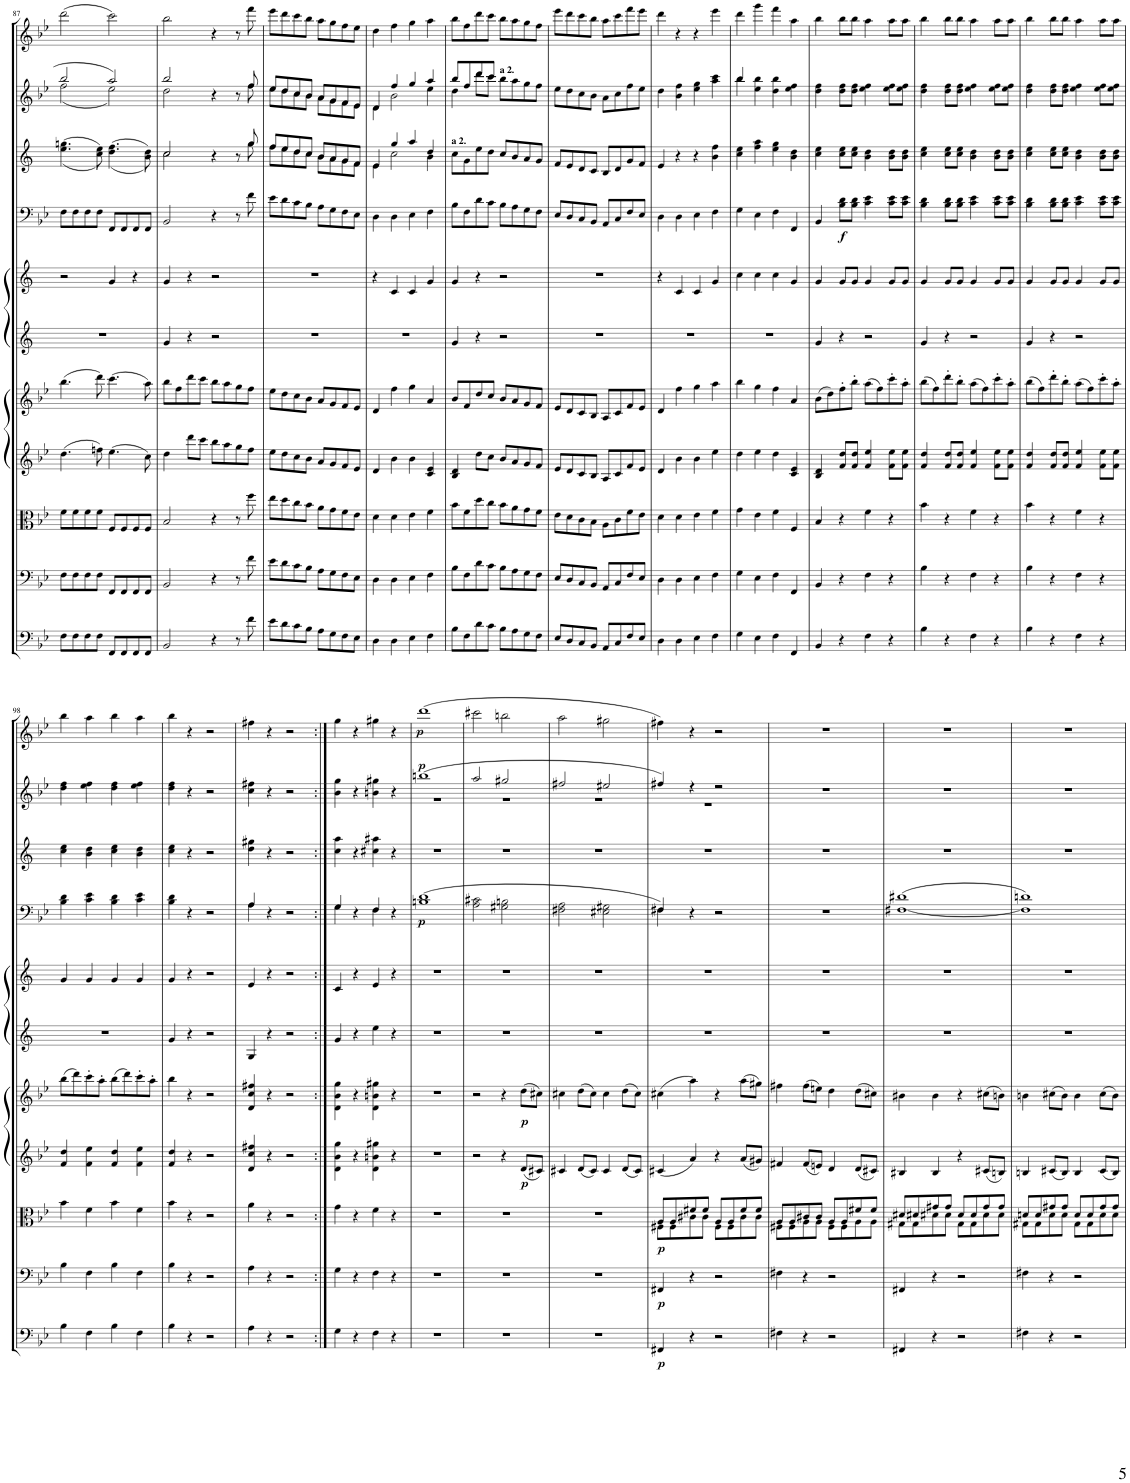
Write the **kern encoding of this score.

**kern	**dynam	**kern	**dynam	**kern	**dynam	**kern	**dynam	**kern	**dynam	**kern	**kern	**kern	**dynam	**kern	**kern	**dynam	**kern	**dynam
*part11	*part11	*part10	*part10	*part9	*part9	*part8	*part8	*part7	*part7	*part6	*part5	*part4	*part4	*part3	*part2	*part2	*part1	*part1
*staff11	*staff11	*staff10	*staff10	*staff9	*staff9	*staff8	*staff8	*staff7	*staff7	*staff6	*staff5	*staff4	*staff4	*staff3	*staff2	*staff2	*staff1	*staff1
*I"Contrabasso.	*	*I"Violoncello.	*	*I"Viola.	*	*I"Violino II.	*	*I"Violino I.	*	*I"Corno in G.	*I"Corno in B.	*I"Fagotti.	*	*I"Clarinetti in B.	*I"Oboi.	*	*I"Flauto.	*
*	*	*	*	*	*	*	*	*	*	*	*	*	*	*I'Cl	*I'Ob	*	*I'Fl	*
!!LO:PB:g=z
*clefF4	*	*clefF4	*	*clefC3	*	*clefG2	*	*clefG2	*	*clefG2	*clefG2	*clefF4	*	*clefG2	*clefG2	*	*clefG2	*
*Trd7c12	*	*	*	*	*	*	*	*	*	*Trd3c5	*Trd1c2	*	*	*Trd1c2	*	*	*	*
*k[b-e-]	*	*k[b-e-]	*	*k[b-e-]	*	*k[b-e-]	*	*k[b-e-]	*	*k[b-e-a-]	*k[]	*k[b-e-]	*	*k[]	*k[b-e-]	*	*k[b-e-]	*
*M2/2	*	*M2/2	*	*M2/2	*	*M2/2	*	*M2/2	*	*M2/2	*M2/2	*M2/2	*	*M2/2	*M2/2	*	*M2/2	*
*met(c|)	*	*met(c|)	*	*met(c|)	*	*met(c|)	*	*met(c|)	*	*met(c|)	*met(c|)	*met(c|)	*	*met(c|)	*met(c|)	*	*met(c|)	*
=87	=87	=87	=87	=87	=87	=87	=87	=87	=87	=87	=87	=87	=87	=87	=87	=87	=87	=87
*	*	*	*	*	*	*	*	*	*	*	*	*	*	*	*^	*	*	*
8F'\L	.	8F'\L	.	8f'\L	.	(4.dd\	.	(4.bb-\	.	1r	2r	8F'\L	.	(<(4.ee\ 4.ggn\	2bb-/	(2ff\	.	(2ddd\	.
8F'\	.	8F'\	.	8f'\	.	.	.	.	.	.	.	8F'\	.	.	.	.	.	.	.
8F'\	.	8F'\	.	8f'\	.	.	.	.	.	.	.	8F'\	.	.	.	.	.	.	.
8F'\J	.	8F'\J	.	8f'\J	.	8ffn\)	.	8ddd\)	.	.	.	8F'\J	.	8cc\ 8ee\))	.	.	.	.	.
8FF'/L	.	8FF'/L	.	8F'/L	.	(4.ee-\	.	(4.ccc\	.	.	4g/	8FF'/L	.	(<(4.dd\ 4.ff\	2aa/	2ee-\)	.	2ccc\)	.
8FF'/	.	8FF'/	.	8F'/	.	.	.	.	.	.	.	8FF'/	.	.	.	.	.	.	.
8FF'/	.	8FF'/	.	8F'/	.	.	.	.	.	.	4r	8FF'/	.	.	.	.	.	.	.
8FF'/J	.	8FF'/J	.	8F'/J	.	8cc\)	.	8aa\)	.	.	.	8FF'/J	.	8b\ 8dd\))	.	.	.	.	.
=88	=88	=88	=88	=88	=88	=88	=88	=88	=88	=88	=88	=88	=88	=88	=88	=88	=88	=88	=88
*	*	*	*	*	*	*	*	*	*	*	*	*	*	*^	*	*	*	*	*
2BB-/	.	2BB-/	.	2B-/	.	4dd\	.	8bb-\L	.	4g/	4g/	2BB-/	.	2cc/	2cc\	2bb-/	2dd\	.	2bb-\	.
.	.	.	.	.	.	.	.	8ff'~\	.	.	.	.	.	.	.	.	.	.	.	.
.	.	.	.	.	.	8ddd'~\L	.	8ddd'~\	.	4r	4r	.	.	.	.	.	.	.	.	.
.	.	.	.	.	.	8ccc'~\J	.	8ccc'~\J	.	.	.	.	.	.	.	.	.	.	.	.
4r	.	4r	.	4r	.	8bb-'~\L	.	8bb-'~\L	.	2r	2r	4r	.	4r	4.ryy	4r	4.ryy	.	4r	.
.	.	.	.	.	.	8aa'~\	.	8aa'~\	.	.	.	.	.	.	.	.	.	.	.	.
8r	.	8r	.	8r	.	8gg'~\	.	8gg'~\	.	.	.	8r	.	8r	.	8r	.	.	8r	.
8f'~\	.	8f'~\	.	8ff'~\	.	8ff'~\J	.	8ff'~\J	.	.	.	8f\	.	8gg/	8gg\	8ff/	8ff\	.	8fff\	.
=89	=89	=89	=89	=89	=89	=89	=89	=89	=89	=89	=89	=89	=89	=89	=89	=89	=89	=89	=89	=89
8e-'~\L	.	8e-'~\L	.	8ee-'~\L	.	8ee-'~\L	.	8ee-'~\L	.	1r	1r	8e-\L	.	8ff/L	8ff\L	8ee-/L	8ee-\L	.	8eee-\L	.
8d'~\	.	8d'~\	.	8dd'~\	.	8dd'~\	.	8dd'~\	.	.	.	8d\	.	8ee/	8ee\	8dd/	8dd\	.	8ddd\	.
8c'~\	.	8c'~\	.	8cc'~\	.	8cc'~\	.	8cc'~\	.	.	.	8c\	.	8dd/	8dd\	8cc/	8cc\	.	8ccc\	.
8B-'~\J	.	8B-'~\J	.	8b-'~\J	.	8b-'~\J	.	8b-'~\J	.	.	.	8B-\J	.	8cc/J	8cc\J	8b-/J	8b-\J	.	8bb-\J	.
8A'~\L	.	8A'~\L	.	8a'~\L	.	8a'~/L	.	8a'~/L	.	.	.	8A\L	.	8b/L	8b\L	8a/L	8a\L	.	8aa\L	.
8G'~\	.	8G'~\	.	8g'~\	.	8g'~/	.	8g'~/	.	.	.	8G\	.	8a/	8a\	8g/	8g\	.	8gg\	.
8F'~\	.	8F'~\	.	8f'~\	.	8f'~/	.	8f'~/	.	.	.	8F\	.	8g/	8g\	8f/	8f\	.	8ff\	.
8E-'~\J	.	8E-'~\J	.	8e-'~\J	.	8e-'~/J	.	8e-'~/J	.	.	.	8E-\J	.	8f/J	8f\J	8e-/J	8e-\J	.	8ee-\J	.
=90	=90	=90	=90	=90	=90	=90	=90	=90	=90	=90	=90	=90	=90	=90	=90	=90	=90	=90	=90	=90
4D'\	.	4D'\	.	4d'\	.	4d'/	.	4d'/	.	1r	4r	4D'\	.	4e'/	4e'\	4d'/	4d'\	.	4dd'\	.
4D'\	.	4D'\	.	4d'\	.	4b-'\	.	4ff'\	.	.	4c'/	4D'\	.	4gg'/	2cc\	4ff'/	2b-\	.	4ff'\	.
4E-'\	.	4E-'\	.	4e-'\	.	4b-'\	.	4gg'\	.	.	4c'/	4E-'\	.	4aa'/	.	4gg'/	.	.	4gg'\	.
4F'\	.	4F'\	.	4f'\	.	4c/' 4e-/'	.	4a'/	.	.	4g'/	4F'\	.	4dd'/	4b\	4aa'/	4ee-\	.	4aa'\	.
=91	=91	=91	=91	=91	=91	=91	=91	=91	=91	=91	=91	=91	=91	=91	=91	=91	=91	=91	=91	=91
!	!	!	!	!	!	!	!	!	!	!	!	!	!	!LO:TX:a:B:t=a 2.	!	!	!	!	!	!
*	*	*	*	*	*	*	*	*	*	*	*	*	*	*v	*v	*	*	*	*	*
8B-'~\L	.	8B-'~\L	.	8b-'~\L	.	4B-/' 4d/'	.	8b-'~/L	.	4g/	4g/	8B-\L	.	8cc\L	8bb-/L	4dd\	.	8bb-\L	.
8F'~\	.	8F'~\	.	8f'~\	.	.	.	8f'~/	.	.	.	8F\	.	8g\	8ff/	.	.	8ff\	.
8d'~\	.	8d'~\	.	8dd'~\	.	8dd'~\L	.	8dd'~/	.	4r	4r	8d\	.	8ee\	8ddd/	8ddd\L	.	8ddd\	.
8c'~\J	.	8c'~\J	.	8cc'~\J	.	8cc'~\J	.	8cc'~/J	.	.	.	8c\J	.	8dd\J	8ccc/J	8ccc\J	.	8ccc\J	.
!	!	!	!	!	!	!	!	!	!	!	!	!	!	!	!LO:TX:a:B:t=a 2.	!	!	!	!
8B-'~\L	.	8B-'~\L	.	8b-'~\L	.	8b-'~/L	.	8b-'~/L	.	2r	2r	8B-\L	.	8cc/L	8bb-\L	2ryy	.	8bb-\L	.
8A'~\	.	8A'~\	.	8a'~\	.	8a'~/	.	8a'~/	.	.	.	8A\	.	8b/	8aa\	.	.	8aa\	.
8G'~\	.	8G'~\	.	8g'~\	.	8g'~/	.	8g'~/	.	.	.	8G\	.	8a/	8gg\	.	.	8gg\	.
8F'~\J	.	8F'~\J	.	8f'~\J	.	8f'~/J	.	8f'~/J	.	.	.	8F\J	.	8g/J	8ff\J	.	.	8ff\J	.
*	*	*	*	*	*	*	*	*	*	*	*	*	*	*	*v	*v	*	*	*
=92	=92	=92	=92	=92	=92	=92	=92	=92	=92	=92	=92	=92	=92	=92	=92	=92	=92	=92
8E-'~/L	.	8E-'~/L	.	8e-'~\L	.	8e-'~/L	.	8e-'~/L	.	1r	1r	8E-/L	.	8f/L	8ee-\L	.	8eee-\L	.
8D'~/	.	8D'~/	.	8d'~\	.	8d'~/	.	8d'~/	.	.	.	8D/	.	8e/	8dd\	.	8ddd\	.
8C'~/	.	8C'~/	.	8c'~\	.	8c'~/	.	8c'~/	.	.	.	8C/	.	8d/	8cc\	.	8ccc\	.
8BB-'~/J	.	8BB-'~/J	.	8B-'~\J	.	8B-'~/J	.	8B-'~/J	.	.	.	8BB-/J	.	8c/J	8b-\J	.	8bb-\J	.
8AA'~/L	.	8AA'~/L	.	8A'~\L	.	8A'~/L	.	8A'~/L	.	.	.	8AA/L	.	8B/L	8a\L	.	8aa\L	.
8C'~/	.	8C'~/	.	8c'~\	.	8c'~/	.	8c'~/	.	.	.	8C/	.	8d/	8cc\	.	8ccc\	.
8F'~/	.	8F'~/	.	8f'~\	.	8f'~/	.	8f'~/	.	.	.	8F/	.	8g/	8ff\	.	8fff\	.
8E-'~/J	.	8E-'~/J	.	8e-'~\J	.	8e-'~/J	.	8e-'~/J	.	.	.	8E-/J	.	8f/J	8ee-\J	.	8eee-\J	.
=93	=93	=93	=93	=93	=93	=93	=93	=93	=93	=93	=93	=93	=93	=93	=93	=93	=93	=93
4D'\	.	4D'\	.	4d'\	.	4d'/	.	4d'/	.	1r	4r	4D'\	.	4e/	4dd\	.	4ddd\	.
4D'\	.	4D'\	.	4d'\	.	4b-'\	.	4ff'\	.	.	4c'/	4D'\	.	4r	4b-\' 4ff\'	.	4r	.
4E-'\	.	4E-'\	.	4e-'\	.	4b-'\	.	4gg'\	.	.	4c'/	4E-'\	.	4r	4ee-\' 4gg\'	.	4r	.
4F'\	.	4F'\	.	4f'\	.	4ee-'\	.	4aa'\	.	.	4g'/	4F'\	.	4b\' 4ff\'	4aa\' 4ccc\'	.	4eee-'\	.
=94	=94	=94	=94	=94	=94	=94	=94	=94	=94	=94	=94	=94	=94	=94	=94	=94	=94	=94
*	*	*	*	*	*	*	*	*	*	*	*	*	*	*	*^	*	*	*
4G'\	.	4G'\	.	4g'\	.	4dd'\	.	4bb-'\	.	1r	4cc'\	4G'\	.	4cc\' 4ee\'	4bb-'/	4bb-'\	.	4ddd'\	.
4E-'\	.	4E-'\	.	4e-'\	.	4ee-'\	.	4gg'\	.	.	4cc'\	4E-'\	.	4ff\' 4aa\'	4ee-\' 4bb-\'	2.ryy	.	4ggg'\	.
4F'\	.	4F'\	.	4f'\	.	4dd'\	.	4ff'\	.	.	4cc'\	4F'\	.	4ee\' 4gg\'	4dd\' 4bb-\'	.	.	4fff'\	.
4FF'/	.	4FF'/	.	4F'/	.	4c/' 4e-/'	.	4a'/	.	.	4g'/	4FF'/	.	4b\' 4dd\'	4ee-\' 4ff\'	.	.	4aa'\	.
*	*	*	*	*	*	*	*	*	*	*	*	*	*	*	*v	*v	*	*	*
=95	=95	=95	=95	=95	=95	=95	=95	=95	=95	=95	=95	=95	=95	=95	=95	=95	=95	=95
4BB-/	.	4BB-/	.	4B-/	.	4B-/ 4d/	.	(8b-\L	.	4g/	4g'/	4BB-/	.	4cc\ 4ee\	4dd\ 4ff\	.	4bb-\	.
.	.	.	.	.	.	.	.	8dd'\)	.	.	.	.	.	.	.	.	.	.
!	!	!	!	!	!	!	!	!	!	!	!	!	!LO:DY:b	!	!	!	!	!
4r	.	4r	.	4r	.	8f/' 8dd/'L	.	8ff'\	.	4r	8g'/L	8B-\' 8d\'L	f	8cc\ 8ee\L	8dd\ 8ff\L	.	8bb-\L	.
.	.	.	.	.	.	8f/' 8dd/'J	.	8bb-'\J	.	.	8g'/J	8B-\' 8d\'J	.	8cc\ 8ee\J	8dd\ 8ff\J	.	8bb-\J	.
4F\	.	4F\	.	4f\	.	4f/'~ 4ee-/'~	.	(8aa\L	.	2r	4g'/	4c\' 4e-\'	.	4b\ 4dd\	4ee-\ 4ff\	.	4aa\	.
.	.	.	.	.	.	.	.	8ff'\)	.	.	.	.	.	.	.	.	.	.
4r	.	4r	.	4r	.	8f\' 8ee-\'L	.	8ccc'\	.	.	8g'/L	8c\' 8e-\'L	.	8b\ 8dd\L	8ee-\ 8ff\L	.	8aa\L	.
.	.	.	.	.	.	8f\' 8ee-\'J	.	8aa'\J	.	.	8g'/J	8c\' 8e-\'J	.	8b\ 8dd\J	8ee-\ 8ff\J	.	8aa\J	.
=96	=96	=96	=96	=96	=96	=96	=96	=96	=96	=96	=96	=96	=96	=96	=96	=96	=96	=96
4B-\	.	4B-\	.	4b-\	.	4f/'~ 4dd/'~	.	(8bb-\L	.	4g/	4g'/	4B-\' 4d\'	.	4cc\ 4ee\	4dd\ 4ff\	.	4bb-\	.
.	.	.	.	.	.	.	.	8ff'\)	.	.	.	.	.	.	.	.	.	.
4r	.	4r	.	4r	.	8f/' 8dd/'L	.	8ddd'\	.	4r	8g'/L	8B-\' 8d\'L	.	8cc\ 8ee\L	8dd\ 8ff\L	.	8bb-\L	.
.	.	.	.	.	.	8f/' 8dd/'J	.	8bb-'\J	.	.	8g'/J	8B-\' 8d\'J	.	8cc\ 8ee\J	8dd\ 8ff\J	.	8bb-\J	.
4F\	.	4F\	.	4f\	.	4f/'~ 4ee-/'~	.	(8aa\L	.	2r	4g'/	4c\' 4e-\'	.	4b\ 4dd\	4ee-\ 4ff\	.	4aa\	.
.	.	.	.	.	.	.	.	8ff'\)	.	.	.	.	.	.	.	.	.	.
4r	.	4r	.	4r	.	8f\' 8ee-\'L	.	8ccc'\	.	.	8g'/L	8c\' 8e-\'L	.	8b\ 8dd\L	8ee-\ 8ff\L	.	8aa\L	.
.	.	.	.	.	.	8f\' 8ee-\'J	.	8aa'\J	.	.	8g'/J	8c\' 8e-\'J	.	8b\ 8dd\J	8ee-\ 8ff\J	.	8aa\J	.
=97	=97	=97	=97	=97	=97	=97	=97	=97	=97	=97	=97	=97	=97	=97	=97	=97	=97	=97
4B-\	.	4B-\	.	4b-\	.	4f/'~ 4dd/'~	.	(8bb-\L	.	4g/	4g'/	4B-\' 4d\'	.	4cc\ 4ee\	4dd\ 4ff\	.	4bb-\	.
.	.	.	.	.	.	.	.	8ff'\)	.	.	.	.	.	.	.	.	.	.
4r	.	4r	.	4r	.	8f/' 8dd/'L	.	8ddd'\	.	4r	8g'/L	8B-\' 8d\'L	.	8cc\ 8ee\L	8dd\ 8ff\L	.	8bb-\L	.
.	.	.	.	.	.	8f/' 8dd/'J	.	8bb-'\J	.	.	8g'/J	8B-\' 8d\'J	.	8cc\ 8ee\J	8dd\ 8ff\J	.	8bb-\J	.
4F\	.	4F\	.	4f\	.	4f/'~ 4ee-/'~	.	(8aa\L	.	2r	4g'/	4c\' 4e-\'	.	4b\ 4dd\	4ee-\ 4ff\	.	4aa\	.
.	.	.	.	.	.	.	.	8ff'\)	.	.	.	.	.	.	.	.	.	.
4r	.	4r	.	4r	.	8f\' 8ee-\'L	.	8ccc'\	.	.	8g'/L	8c\' 8e-\'L	.	8b\ 8dd\L	8ee-\ 8ff\L	.	8aa\L	.
.	.	.	.	.	.	8f\' 8ee-\'J	.	8aa'\J	.	.	8g'/J	8c\' 8e-\'J	.	8b\ 8dd\J	8ee-\ 8ff\J	.	8aa\J	.
!!LO:LB:g=z
=98	=98	=98	=98	=98	=98	=98	=98	=98	=98	=98	=98	=98	=98	=98	=98	=98	=98	=98
4B-'~\	.	4B-'~\	.	4b-'~\	.	4f/'~ 4dd/'~	.	(8bb-\L	.	1r	4g'~/	4B-\'~ 4d\'~	.	4cc\'~ 4ee\'~	4dd\'~ 4ff\'~	.	4bb-'~\	.
.	.	.	.	.	.	.	.	8ddd'\)	.	.	.	.	.	.	.	.	.	.
4F'~\	.	4F'~\	.	4f'~\	.	4f\'~ 4ee-\'~	.	8ccc'\	.	.	4g'~/	4c\'~ 4e-\'~	.	4b\'~ 4dd\'~	4ee-\'~ 4ff\'~	.	4aa'~\	.
.	.	.	.	.	.	.	.	8aa'\J	.	.	.	.	.	.	.	.	.	.
4B-'~\	.	4B-'~\	.	4b-'~\	.	4f/'~ 4dd/'~	.	(8bb-\L	.	.	4g'~/	4B-\'~ 4d\'~	.	4cc\'~ 4ee\'~	4dd\'~ 4ff\'~	.	4bb-'~\	.
.	.	.	.	.	.	.	.	8ddd'\)	.	.	.	.	.	.	.	.	.	.
4F'~\	.	4F'~\	.	4f'~\	.	4f\'~ 4ee-\'~	.	8ccc'\	.	.	4g'~/	4c\'~ 4e-\'~	.	4b\'~ 4dd\'~	4ee-\'~ 4ff\'~	.	4aa'~\	.
.	.	.	.	.	.	.	.	8aa'\J	.	.	.	.	.	.	.	.	.	.
=99	=99	=99	=99	=99	=99	=99	=99	=99	=99	=99	=99	=99	=99	=99	=99	=99	=99	=99
4B-\	.	4B-\	.	4b-\	.	4f/ 4dd/	.	4bb-\	.	4g/	4g/	4B-\ 4d\	.	4cc\ 4ee\	4dd\ 4ff\	.	4bb-\	.
4r	.	4r	.	4r	.	4r	.	4r	.	4r	4r	4r	.	4r	4r	.	4r	.
2r	.	2r	.	2r	.	2r	.	2r	.	2r	2r	2r	.	2r	2r	.	2r	.
=100	=100	=100	=100	=100	=100	=100	=100	=100	=100	=100	=100	=100	=100	=100	=100	=100	=100	=100
.	.	.	.	.	.	8qd 8qcc	.	8qd 8qcc	.	.	.	.	.	.	.	.	.	.
*	*	*	*	*	*	*	*	*	*	*	*	*^	*	*	*	*	*	*
4A\	.	4A\	.	4a\	.	4d/ 4cc/ 4ff#X/	.	4d/ 4cc/ 4ff#X/	.	4G/	4e/	4A/	4A\	.	4dd\ 4gg#X\	4cc\ 4ff#X\	.	4ff#X\	.
4r	.	4r	.	4r	.	4r	.	4r	.	4r	4r	4r	2.ryy	.	4r	4r	.	4r	.
2r	.	2r	.	2r	.	2r	.	2r	.	2r	2r	2r	.	.	2r	2r	.	2r	.
=101:|!	=101:|!	=101:|!	=101:|!	=101:|!	=101:|!	=101:|!	=101:|!	=101:|!	=101:|!	=101:|!	=101:|!	=101:|!	=101:|!	=101:|!	=101:|!	=101:|!	=101:|!	=101:|!	=101:|!
.	.	.	.	.	.	8qd 8qb-	.	8qd 8qb-	.	.	.	.	.	.	.	.	.	.	.
4G\	.	4G\	.	4g\	.	4d\ 4b-\ 4gg\	.	4d\ 4b-\ 4gg\	.	4g/	4c/	4G/	4G\	.	4cc\ 4aa\	4b-\ 4gg\	.	4gg\	.
4r	.	4r	.	4r	.	4r	.	4r	.	4r	4r	4r	4ryy	.	4r	4r	.	4r	.
.	.	.	.	.	.	8qd 8qbn	.	8qd 8qbn	.	.	.	.	.	.	.	.	.	.	.
4F\	.	4F\	.	4f\	.	4d\ 4bn\ 4gg#X\	.	4d\ 4bn\ 4gg#X\	.	4een\	4e/	4F/	4F\	.	4cc#X\ 4aa#X\	4bn\ 4gg#X\	.	4gg#X\	.
4r	.	4r	.	4r	.	4r	.	4r	.	4r	4r	4r	4ryy	.	4r	4r	.	4r	.
=102	=102	=102	=102	=102	=102	=102	=102	=102	=102	=102	=102	=102	=102	=102	=102	=102	=102	=102	=102
*	*	*	*	*	*	*	*	*	*	*	*	*	*	*	*	*^	*	*	*
!	!	!	!	!	!	!	!	!	!	!	!	!	!	!LO:DY:b	!	!	!	!LO:DY:a	!	!LO:DY:b
*	*	*	*	*	*	*	*	*	*	*	*	*v	*v	*	*	*	*	*	*	*
1r	.	1r	.	1r	.	1r	.	1r	.	1r	1r	(1Bn 1d	p	1r	(1bbn	1r	p	(1ddd	p
=103	=103	=103	=103	=103	=103	=103	=103	=103	=103	=103	=103	=103	=103	=103	=103	=103	=103	=103	=103
1r	.	1r	.	1r	.	2r	.	2r	.	1r	1r	2A\ 2c#X\	.	1r	2aa/	1r	.	2ccc#X\	.
.	.	.	.	.	.	4r	.	4r	.	.	.	2G#X\ 2Bn\	.	.	2gg#X/	.	.	2bbn\	.
!	!	!	!	!	!	!	!LO:DY:b	!	!LO:DY:b	!	!	!	!	!	!	!	!	!	!
.	.	.	.	.	.	(8d/L	p	(8dd\L	p	.	.	.	.	.	.	.	.	.	.
.	.	.	.	.	.	8c#X/J)	.	8cc#X\J)	.	.	.	.	.	.	.	.	.	.	.
=104	=104	=104	=104	=104	=104	=104	=104	=104	=104	=104	=104	=104	=104	=104	=104	=104	=104	=104	=104
1r	.	1r	.	1r	.	4c#X'~/	.	4cc#X'~\	.	1r	1r	2F#X\ 2A\	.	1r	2ff#X/	1r	.	2aa\	.
.	.	.	.	.	.	(8d/L	.	(8dd\L	.	.	.	.	.	.	.	.	.	.	.
.	.	.	.	.	.	8c#/J)	.	8cc#\J)	.	.	.	.	.	.	.	.	.	.	.
.	.	.	.	.	.	4c#'~/	.	4cc#'~\	.	.	.	2E#X\ 2G#X\	.	.	2ee#X/	.	.	2gg#X\	.
.	.	.	.	.	.	(8d/L	.	(8dd\L	.	.	.	.	.	.	.	.	.	.	.
.	.	.	.	.	.	8c#/J)	.	8cc#\J)	.	.	.	.	.	.	.	.	.	.	.
=105	=105	=105	=105	=105	=105	=105	=105	=105	=105	=105	=105	=105	=105	=105	=105	=105	=105	=105	=105
*	*	*	*	*^	*	*	*	*	*	*	*	*^	*	*	*	*	*	*	*
!	!LO:DY:b	!	!LO:DY:b	!	!	!LO:DY:b	!	!	!	!	!	!	!	!	!	!	!	!	!	!	!
4FF#X/	p	4FF#X/	p	8A'/L	8F#X'\L	p	(4c#X/	.	(4cc#X\	.	1r	1r	4F#X/)	4F#\	.	1r	4ff#X/)	1r	.	4ff#X\)	.
.	.	.	.	8A'/	8F#'\	.	.	.	.	.	.	.	.	.	.	.	.	.	.	.	.
4r	.	4r	.	8f#X'/	8c#X'\	.	4a/)	.	4aa\)	.	.	.	4r	2.ryy	.	.	4r	.	.	4r	.
.	.	.	.	8f#'/J	8c#'\J	.	.	.	.	.	.	.	.	.	.	.	.	.	.	.	.
2r	.	2r	.	8A'/L	8F#'\L	.	4r	.	4r	.	.	.	2r	.	.	.	2r	.	.	2r	.
.	.	.	.	8A'/	8F#'\	.	.	.	.	.	.	.	.	.	.	.	.	.	.	.	.
.	.	.	.	8f#'/	8c#'\	.	(8a/L	.	(8aa\L	.	.	.	.	.	.	.	.	.	.	.	.
.	.	.	.	8f#'/J	8c#'\J	.	8g#X/J)	.	8gg#X\J)	.	.	.	.	.	.	.	.	.	.	.	.
*	*	*	*	*	*	*	*	*	*	*	*	*	*v	*v	*	*	*v	*v	*	*	*
=106	=106	=106	=106	=106	=106	=106	=106	=106	=106	=106	=106	=106	=106	=106	=106	=106	=106	=106	=106
4F#X\	.	4F#X\	.	8A'/L	8F#X'\L	.	4f#X'~/	.	4ff#X'~\	.	1r	1r	1r	.	1r	1r	.	1r	.
.	.	.	.	8A'/	8F#'\	.	.	.	.	.	.	.	.	.	.	.	.	.	.
4r	.	4r	.	8c#X'/	8A'\	.	(8f#/L	.	(8ff#\L	.	.	.	.	.	.	.	.	.	.
.	.	.	.	8c#'/J	8A'\J	.	8en/J)	.	8een\J)	.	.	.	.	.	.	.	.	.	.
2r	.	2r	.	8A'/L	8F#'\L	.	4d'~/	.	4dd'~\	.	.	.	.	.	.	.	.	.	.
.	.	.	.	8A'/	8F#'\	.	.	.	.	.	.	.	.	.	.	.	.	.	.
.	.	.	.	8f#X'/	8A'\	.	(8d/L	.	(8dd\L	.	.	.	.	.	.	.	.	.	.
.	.	.	.	8f#'/J	8A'\J	.	8c#X/J)	.	8cc#X\J)	.	.	.	.	.	.	.	.	.	.
=107	=107	=107	=107	=107	=107	=107	=107	=107	=107	=107	=107	=107	=107	=107	=107	=107	=107	=107	=107
4FF#X/	.	4FF#X/	.	8d#X'/L	8G#X'\L	.	4B#X'~/	.	4b#X'~\	.	1r	1r	(>[1F#X 1d#X	.	1r	1r	.	1r	.
.	.	.	.	8d#X'/	8G#'\	.	.	.	.	.	.	.	.	.	.	.	.	.	.
4r	.	4r	.	8g#X'/	8d#X'\	.	4B#/	.	4b#\	.	.	.	.	.	.	.	.	.	.
.	.	.	.	8g#'/J	8d#'\J	.	.	.	.	.	.	.	.	.	.	.	.	.	.
2r	.	2r	.	8d#'/L	8G#'\L	.	4r	.	4r	.	.	.	.	.	.	.	.	.	.
.	.	.	.	8d#'/	8G#'\	.	.	.	.	.	.	.	.	.	.	.	.	.	.
.	.	.	.	8g#'/	8d#'\	.	(8c#X/L	.	(8cc#X\L	.	.	.	.	.	.	.	.	.	.
.	.	.	.	8g#'/J	8d#'\J	.	8Bn/J)	.	8bn\J)	.	.	.	.	.	.	.	.	.	.
=108	=108	=108	=108	=108	=108	=108	=108	=108	=108	=108	=108	=108	=108	=108	=108	=108	=108	=108	=108
4F#X\	.	4F#X\	.	8dn'/L	8G#X'\L	.	4Bn'~/	.	4bn'~\	.	1r	1r	1F#] 1dn)	.	1r	1r	.	1r	.
.	.	.	.	8d'/	8G#'\	.	.	.	.	.	.	.	.	.	.	.	.	.	.
4r	.	4r	.	8g#X'/	8d'\	.	(8c#X/L	.	(8cc#X\L	.	.	.	.	.	.	.	.	.	.
.	.	.	.	8g#'/J	8d'\J	.	8B/J)	.	8b\J)	.	.	.	.	.	.	.	.	.	.
2r	.	2r	.	8d'/L	8G#'\L	.	4B'~/	.	4b'~\	.	.	.	.	.	.	.	.	.	.
.	.	.	.	8d'/	8G#'\	.	.	.	.	.	.	.	.	.	.	.	.	.	.
.	.	.	.	8g#'/	8d'\	.	(8c#/L	.	(8cc#\L	.	.	.	.	.	.	.	.	.	.
.	.	.	.	8g#'/J	8d'\J	.	8B/J)	.	8b\J)	.	.	.	.	.	.	.	.	.	.
*	*	*	*	*v	*v	*	*	*	*	*	*	*	*	*	*	*	*	*	*
=	=	=	=	=	=	=	=	=	=	=	=	=	=	=	=	=	=	=
*-	*-	*-	*-	*-	*-	*-	*-	*-	*-	*-	*-	*-	*-	*-	*-	*-	*-	*-
